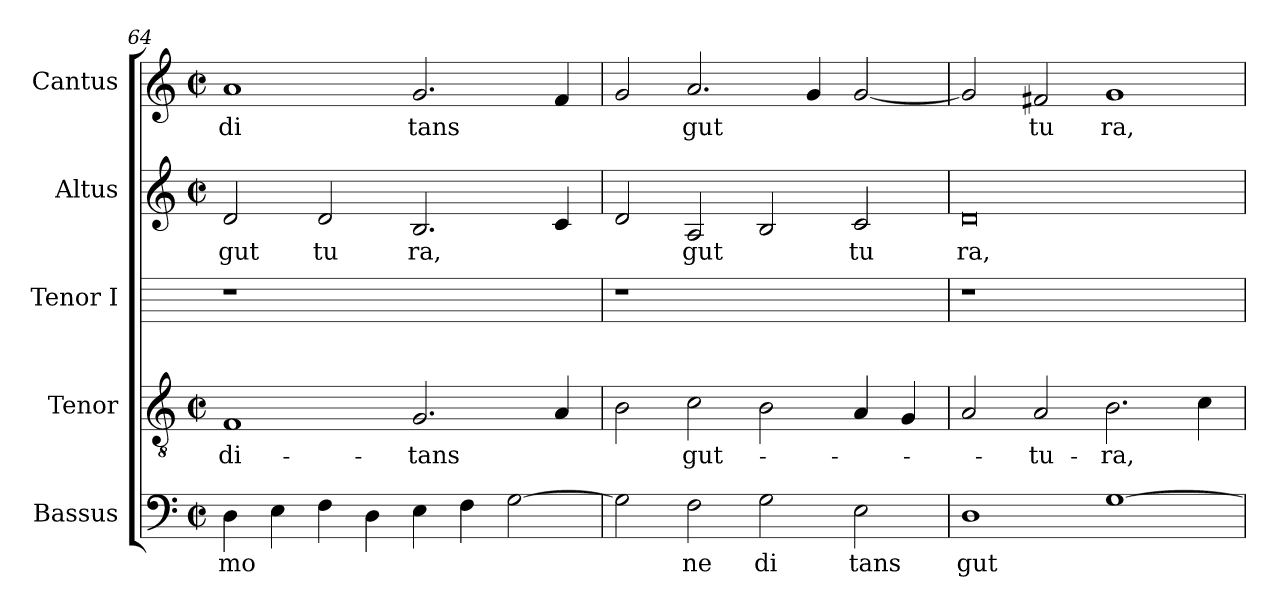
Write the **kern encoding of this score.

**kern	**text	**kern	**text	**kern	**kern	**text	**kern	**text
*part5	*part5	*part4	*part4	*part3	*part2	*part2	*part1	*part1
*staff5	*staff5	*staff4	*staff4	*staff3	*staff2	*staff2	*staff1	*staff1
*I"Bassus	*	*I"Tenor	*	*I"Tenor I	*I"Altus	*	*I"Cantus	*
*I'Bassus	*	*I'Tenor	*	*I'Tenor I	*I'Altus	*	*I'Cantus	*
*clefF4	*	*clefGv2	*	*	*clefG2	*	*clefG2	*
*M2/2	*	*M2/2	*	*	*M2/2	*	*M2/2	*
*met(c|)	*	*met(c|)	*	*	*met(c|)	*	*met(c|)	*
=64	=64	=64	=64	=64	=64	=64	=64	=64
!	!LO:LY:b	!	!LO:LY:b:cj	!	!	!LO:LY:b:cj	!	!LO:LY:b:cj
4D\	mo	1F	di-	1r	2d/	gut	1a	di
4E\	.	.	.	.	.	.	.	.
!	!	!	!	!	!	!LO:LY:b:cj	!	!
4F\	.	.	.	.	2d/	tu	.	.
4D\	.	.	.	.	.	.	.	.
!	!	!	!LO:LY:b	!	!	!LO:LY:b	!	!LO:LY:b
4E\	.	2.G/	-tans	1ryy	2.B/	ra,	2.g/	tans
4F\	.	.	.	.	.	.	.	.
[>2G\	.	.	.	.	.	.	.	.
.	.	4A/	.	.	4c/	.	4f/	.
=65	=65	=65	=65	=65	=65	=65	=65	=65
2G\]	.	2B\	.	1r	2d/	.	2g/	.
!	!LO:LY:b:cj	!	!LO:LY:b	!	!	!LO:LY:b	!	!LO:LY:b
2F\	ne	2c\	gut-	.	2A/	gut	2.a/	gut
!	!LO:LY:b:cj	!	!	!	!	!	!	!
2G\	di	2B\	.	1ryy	2B/	.	.	.
.	.	.	.	.	.	.	4g/	.
!	!LO:LY:b:cj	!	!	!	!	!LO:LY:b:cj	!	!
2E\	tans	4A/	.	.	2c/	tu	[<2g/	.
.	.	4G/	.	.	.	.	.	.
=66	=66	=66	=66	=66	=66	=66	=66	=66
!	!LO:LY:b:cj	!	!	!	!	!LO:LY:b:cj	!	!
1D	gut	2A/	.	1r	0d	ra,	2g/]	.
!	!	!	!LO:LY:b:cj	!	!	!	!	!LO:LY:b:cj
.	.	2A/	-tu-	.	.	.	2f#/	tu
!	!	!	!LO:LY:b	!	!	!	!	!LO:LY:b:cj
[>1G	.	2.B\	-ra,	1ryy	.	.	1g	ra,
.	.	4c\	.	.	.	.	.	.
=	=	=	=	=	=	=	=	=
*-	*-	*-	*-	*-	*-	*-	*-	*-
